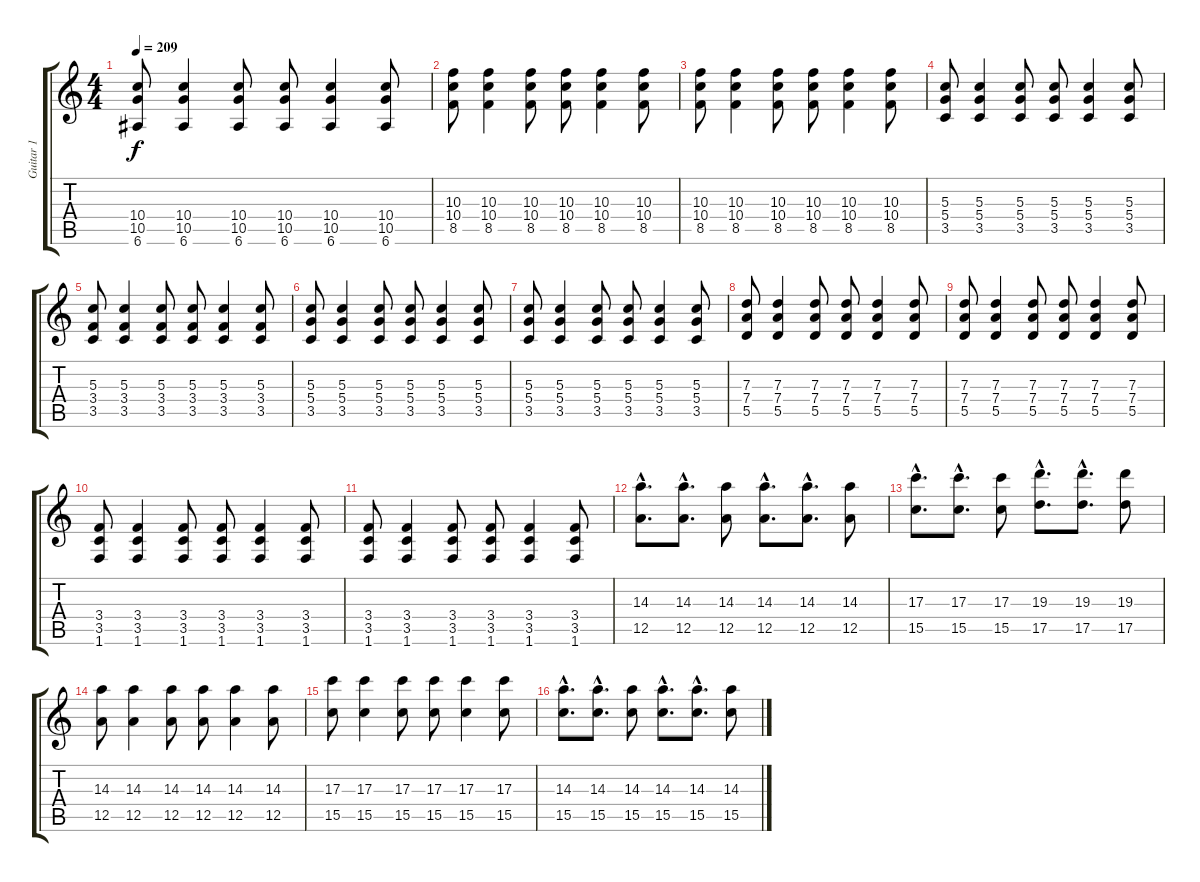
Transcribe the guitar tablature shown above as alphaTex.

\track ("Guitar 1" "Guitar 1") {instrument distortionguitar}
\staff {score tabs}
\tuning (E4 B3 G3 D3 A2 E2) {hide}
\ts (4 4)
\tempo 209
\clef g2
\ks c
(10.4 10.5 6.6).8{dy f} (10.4 10.5 6.6).4 (10.4 10.5 6.6).8 (10.4 10.5 6.6).8 (10.4 10.5 6.6).4 (10.4 10.5 6.6).8 |
(10.3 10.4 8.5).8 (10.3 10.4 8.5).4 (10.3 10.4 8.5).8 (10.3 10.4 8.5).8 (10.3 10.4 8.5).4 (10.3 10.4 8.5).8 |
(10.3 10.4 8.5).8 (10.3 10.4 8.5).4 (10.3 10.4 8.5).8 (10.3 10.4 8.5).8 (10.3 10.4 8.5).4 (10.3 10.4 8.5).8 |
(5.3 5.4 3.5).8 (5.3 5.4 3.5).4 (5.3 5.4 3.5).8 (5.3 5.4 3.5).8 (5.3 5.4 3.5).4 (5.3 5.4 3.5).8 |
(5.3 3.4 3.5).8 (5.3 3.4 3.5).4 (5.3 3.4 3.5).8 (5.3 3.4 3.5).8 (5.3 3.4 3.5).4 (5.3 3.4 3.5).8 |
(5.3 5.4 3.5).8 (5.3 5.4 3.5).4 (5.3 5.4 3.5).8 (5.3 5.4 3.5).8 (5.3 5.4 3.5).4 (5.3 5.4 3.5).8 |
(5.3 5.4 3.5).8 (5.3 5.4 3.5).4 (5.3 5.4 3.5).8 (5.3 5.4 3.5).8 (5.3 5.4 3.5).4 (5.3 5.4 3.5).8 |
(7.3 7.4 5.5).8 (7.3 7.4 5.5).4 (7.3 7.4 5.5).8 (7.3 7.4 5.5).8 (7.3 7.4 5.5).4 (7.3 7.4 5.5).8 |
(7.3 7.4 5.5).8 (7.3 7.4 5.5).4 (7.3 7.4 5.5).8 (7.3 7.4 5.5).8 (7.3 7.4 5.5).4 (7.3 7.4 5.5).8 |
(3.4 3.5 1.6).8 (3.4 3.5 1.6).4 (3.4 3.5 1.6).8 (3.4 3.5 1.6).8 (3.4 3.5 1.6).4 (3.4 3.5 1.6).8 |
(3.4 3.5 1.6).8 (3.4 3.5 1.6).4 (3.4 3.5 1.6).8 (3.4 3.5 1.6).8 (3.4 3.5 1.6).4 (3.4 3.5 1.6).8 |
(14.3{hac} 12.5{hac}).8{d} (14.3{hac} 12.5{hac}).8{d} (14.3 12.5).8 (14.3{hac} 12.5{hac}).8{d} (14.3{hac} 12.5{hac}).8{d} (14.3 12.5).8 |
(17.3{hac} 15.5{hac}).8{d} (17.3{hac} 15.5{hac}).8{d} (17.3 15.5).8 (19.3{hac} 17.5{hac}).8{d} (19.3{hac} 17.5{hac}).8{d} (19.3 17.5).8 |
(14.3 12.5).8 (14.3 12.5).4 (14.3 12.5).8 (14.3 12.5).8 (14.3 12.5).4 (14.3 12.5).8 |
(17.3 15.5).8 (17.3 15.5).4 (17.3 15.5).8 (17.3 15.5).8 (17.3 15.5).4 (17.3 15.5).8 |
(14.3{hac} 15.5{hac}).8{d} (14.3{hac} 15.5{hac}).8{d} (14.3 15.5).8 (14.3{hac} 15.5{hac}).8{d} (14.3{hac} 15.5{hac}).8{d} (14.3 15.5).8
